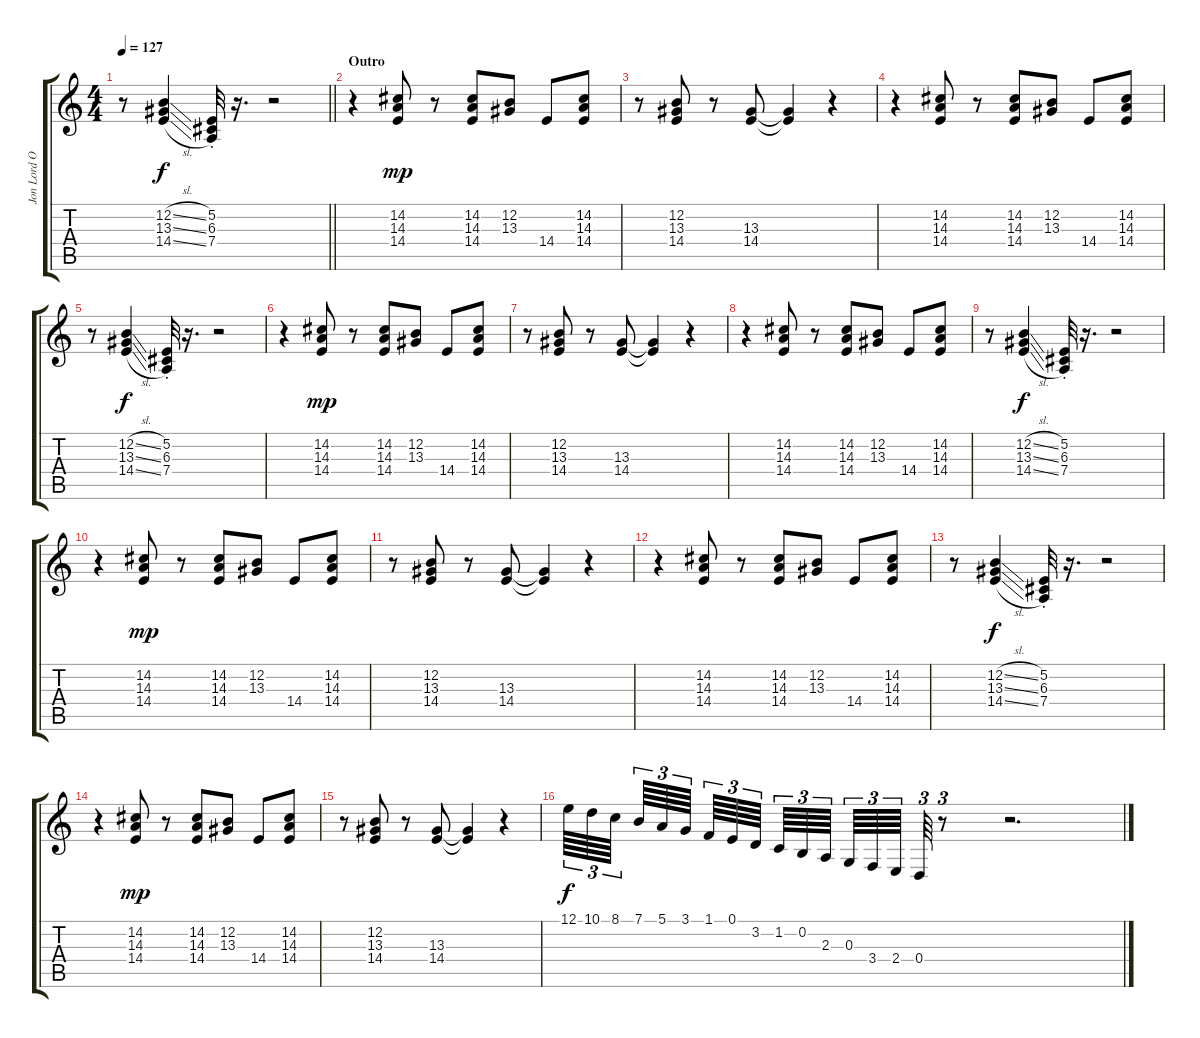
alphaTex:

\track ("Jon Lord Organ" "Jon Lord O") {instrument rockorgan}
\staff {score tabs}
\tuning (E4 B3 G3 D3 A2 E2) {hide}
\ts (4 4)
\tempo 127
\clef g2
\barLineRight lightlight
\ks c
r.8{dy mp} (12.2{sl} 13.3{sl} 14.4{sl}).4{dy f} (5.2{st} 6.3{st} 7.4{st}).32 r.16{d} r.2 |
\section ("" "Outro")
r.4 (14.2 14.3 14.4).8{dy mp} r.8 (14.2 14.3 14.4).8 (12.2 13.3).8 14.4.8 (14.2 14.3 14.4).8 |
r.8 (12.2 13.3 14.4).8 r.8 (13.3 14.4).8 (13.3{t} 14.4{t}).4 r.4 |
r.4 (14.2 14.3 14.4).8 r.8 (14.2 14.3 14.4).8 (12.2 13.3).8 14.4.8 (14.2 14.3 14.4).8 |
r.8 (12.2{sl} 13.3{sl} 14.4{sl}).4{dy f} (5.2{st} 6.3{st} 7.4{st}).32 r.16{d} r.2 |
r.4 (14.2 14.3 14.4).8{dy mp} r.8 (14.2 14.3 14.4).8 (12.2 13.3).8 14.4.8 (14.2 14.3 14.4).8 |
r.8 (12.2 13.3 14.4).8 r.8 (13.3 14.4).8 (13.3{t} 14.4{t}).4 r.4 |
r.4 (14.2 14.3 14.4).8 r.8 (14.2 14.3 14.4).8 (12.2 13.3).8 14.4.8 (14.2 14.3 14.4).8 |
r.8 (12.2{sl} 13.3{sl} 14.4{sl}).4{dy f} (5.2{st} 6.3{st} 7.4{st}).32 r.16{d} r.2 |
r.4 (14.2 14.3 14.4).8{dy mp} r.8 (14.2 14.3 14.4).8 (12.2 13.3).8 14.4.8 (14.2 14.3 14.4).8 |
r.8 (12.2 13.3 14.4).8 r.8 (13.3 14.4).8 (13.3{t} 14.4{t}).4 r.4 |
r.4 (14.2 14.3 14.4).8 r.8 (14.2 14.3 14.4).8 (12.2 13.3).8 14.4.8 (14.2 14.3 14.4).8 |
r.8 (12.2{sl} 13.3{sl} 14.4{sl}).4{dy f} (5.2{st} 6.3{st} 7.4{st}).32 r.16{d} r.2 |
r.4 (14.2 14.3 14.4).8{dy mp} r.8 (14.2 14.3 14.4).8 (12.2 13.3).8 14.4.8 (14.2 14.3 14.4).8 |
r.8 (12.2 13.3 14.4).8 r.8 (13.3 14.4).8 (13.3{t} 14.4{t}).4 r.4 |
12.1.64{tu (3 2) dy f volume 10 instrument drawbarorgan} 10.1.64{tu (3 2)} 8.1.64{tu (3 2) beam splitsecondary} 7.1.64{tu (3 2)} 5.1.64{tu (3 2)} 3.1.64{tu (3 2) beam splitsecondary} 1.1.64{tu (3 2)} 0.1.64{tu (3 2)} 3.2.64{tu (3 2) beam splitsecondary} 1.2.64{tu (3 2)} 0.2.64{tu (3 2)} 2.3.64{tu (3 2) beam splitsecondary} 0.3.64{tu (3 2)} 3.4.64{tu (3 2)} 2.4.64{tu (3 2) beam splitsecondary} 0.4.64{tu (3 2)} r.8{tu (3 2)} r.2{d}
